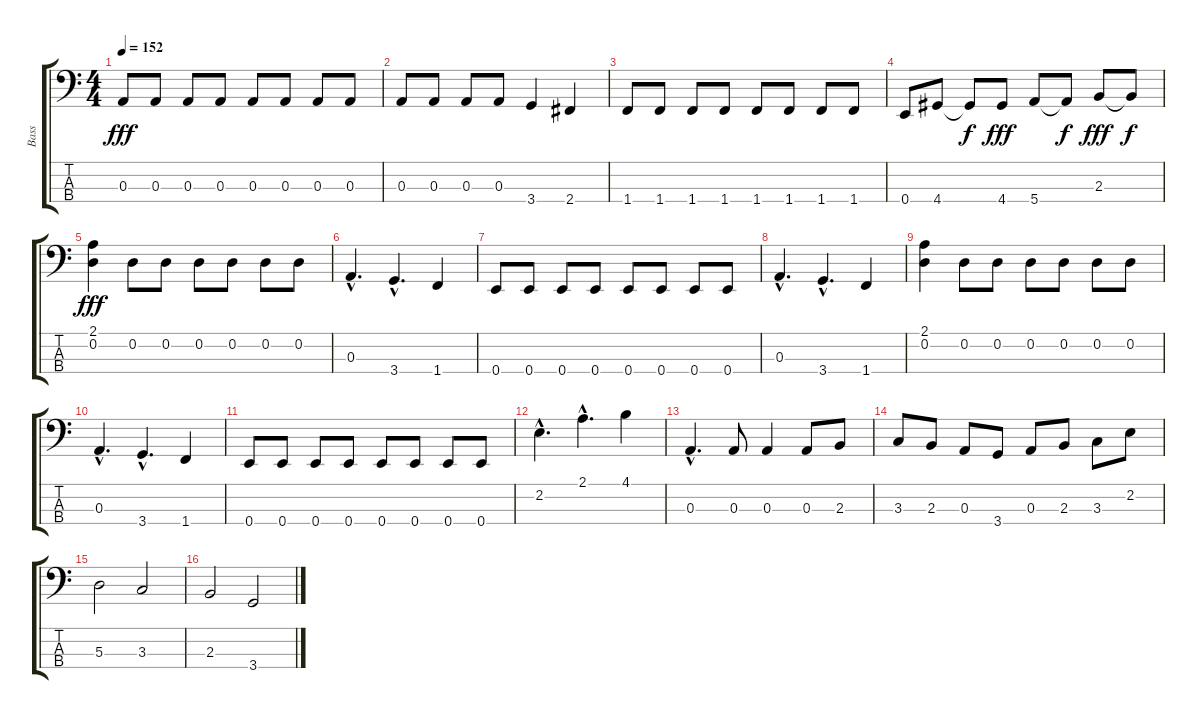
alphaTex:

\track ("Bass" "Bass") {instrument electricbassfinger}
\staff {score tabs}
\tuning (G2 D2 A1 E1) {hide}
\ts (4 4)
\tempo 152
\clef f4
\ks c
0.3.8{dy fff} 0.3.8 0.3.8 0.3.8 0.3.8 0.3.8 0.3.8 0.3.8 |
0.3.8 0.3.8 0.3.8 0.3.8 3.4.4 2.4.4 |
1.4.8 1.4.8 1.4.8 1.4.8 1.4.8 1.4.8 1.4.8 1.4.8 |
0.4.8 4.4.8 4.4{t}.8{dy f} 4.4.8{dy fff} 5.4.8 5.4{t}.8{dy f} 2.3.8{dy fff} 2.3{t}.8{dy f} |
(2.1 0.2).4{dy fff} 0.2.8 0.2.8 0.2.8 0.2.8 0.2.8 0.2.8 |
0.3{hac}.4{d} 3.4{hac}.4{d} 1.4.4 |
0.4.8 0.4.8 0.4.8 0.4.8 0.4.8 0.4.8 0.4.8 0.4.8 |
0.3{hac}.4{d} 3.4{hac}.4{d} 1.4.4 |
(2.1 0.2).4 0.2.8 0.2.8 0.2.8 0.2.8 0.2.8 0.2.8 |
0.3{hac}.4{d} 3.4{hac}.4{d} 1.4.4 |
0.4.8 0.4.8 0.4.8 0.4.8 0.4.8 0.4.8 0.4.8 0.4.8 |
2.2{hac}.4{d} 2.1{hac}.4{d} 4.1.4 |
0.3{hac}.4{d} 0.3.8 0.3.4 0.3.8 2.3.8 |
3.3.8 2.3.8 0.3.8 3.4.8 0.3.8 2.3.8 3.3.8 2.2.8 |
5.3.2 3.3.2 |
2.3.2 3.4.2
